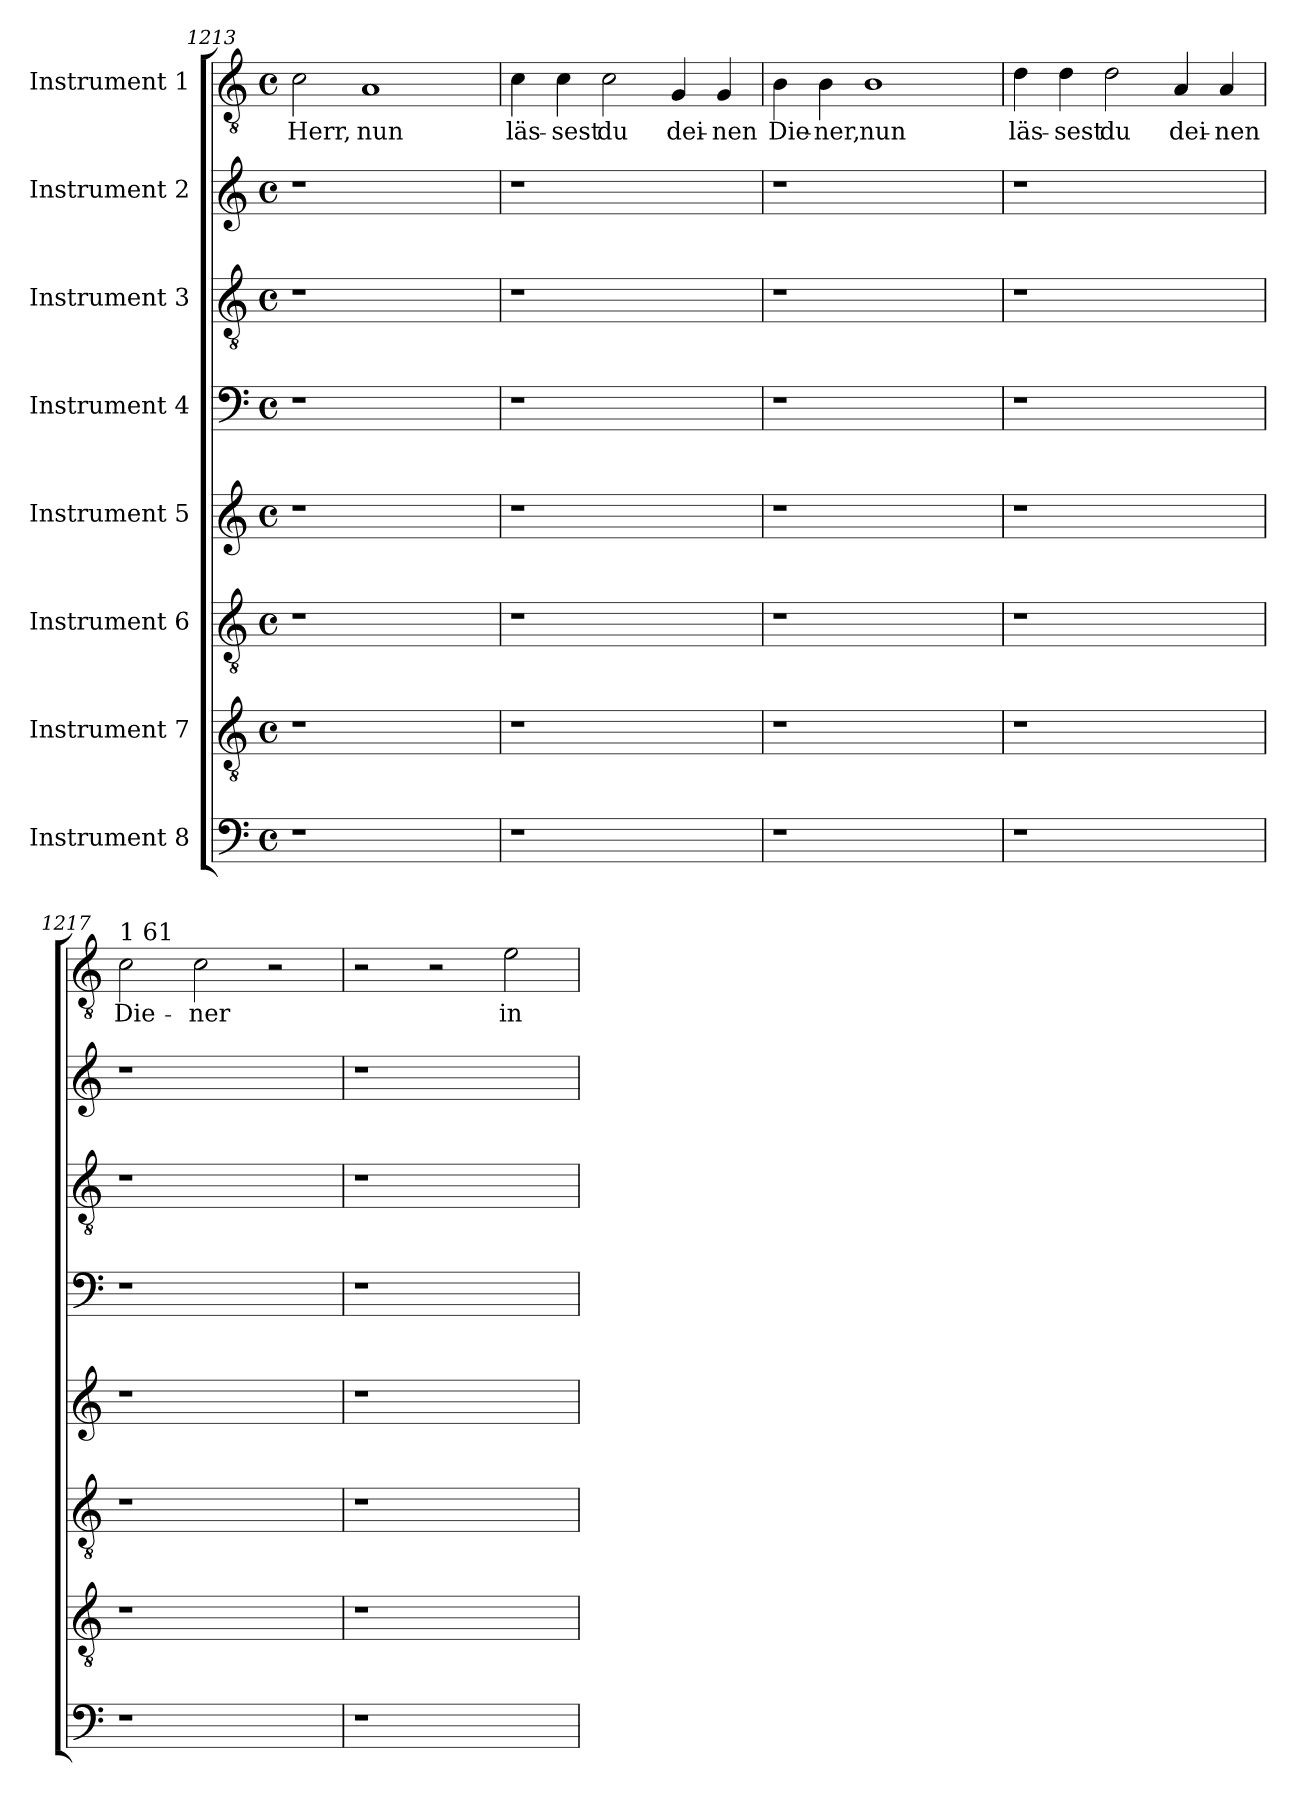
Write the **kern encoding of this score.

**kern	**kern	**kern	**kern	**kern	**kern	**kern	**kern	**text
*part8	*part7	*part6	*part5	*part4	*part3	*part2	*part1	*part1
*staff8	*staff7	*staff6	*staff5	*staff4	*staff3	*staff2	*staff1	*staff1
*I"Instrument 8	*I"Instrument 7	*I"Instrument 6	*I"Instrument 5	*I"Instrument 4	*I"Instrument 3	*I"Instrument 2	*I"Instrument 1	*
*clefF4	*clefGv2	*clefGv2	*clefG2	*clefF4	*clefGv2	*clefG2	*clefGv2	*
*M4/4	*M4/4	*M4/4	*M4/4	*M4/4	*M4/4	*M4/4	*M4/4	*
*met(c)	*met(c)	*met(c)	*met(c)	*met(c)	*met(c)	*met(c)	*met(c)	*
=1213	=1213	=1213	=1213	=1213	=1213	=1213	=1213	=1213
!	!	!	!	!	!	!	!	!LO:LY:b:cj
1r	1r	1r	1r	1r	1r	1r	2c\	Herr,
!	!	!	!	!	!	!	!	!LO:LY:b:cj
.	.	.	.	.	.	.	1A	nun
2ryy	2ryy	2ryy	2ryy	2ryy	2ryy	2ryy	.	.
=1214	=1214	=1214	=1214	=1214	=1214	=1214	=1214	=1214
!	!	!	!	!	!	!	!	!LO:LY:b
1r	1r	1r	1r	1r	1r	1r	4c\	läs-
!	!	!	!	!	!	!	!	!LO:LY:b:rj
.	.	.	.	.	.	.	4c\	-sest
!	!	!	!	!	!	!	!	!LO:LY:b:cj
.	.	.	.	.	.	.	2c\	du
!	!	!	!	!	!	!	!	!LO:LY:b
2ryy	2ryy	2ryy	2ryy	2ryy	2ryy	2ryy	4G/	dei-
!	!	!	!	!	!	!	!	!LO:LY:b:rj
.	.	.	.	.	.	.	4G/	-nen
=1215	=1215	=1215	=1215	=1215	=1215	=1215	=1215	=1215
!	!	!	!	!	!	!	!	!LO:LY:b
1r	1r	1r	1r	1r	1r	1r	4B\	Die-
!	!	!	!	!	!	!	!	!LO:LY:b:rj
.	.	.	.	.	.	.	4B\	-ner,
!	!	!	!	!	!	!	!	!LO:LY:b:cj
.	.	.	.	.	.	.	1B	nun
2ryy	2ryy	2ryy	2ryy	2ryy	2ryy	2ryy	.	.
=1216	=1216	=1216	=1216	=1216	=1216	=1216	=1216	=1216
!	!	!	!	!	!	!	!	!LO:LY:b
1r	1r	1r	1r	1r	1r	1r	4d\	läs-
!	!	!	!	!	!	!	!	!LO:LY:b:rj
.	.	.	.	.	.	.	4d\	-sest
!	!	!	!	!	!	!	!	!LO:LY:b:cj
.	.	.	.	.	.	.	2d\	du
!	!	!	!	!	!	!	!	!LO:LY:b
2ryy	2ryy	2ryy	2ryy	2ryy	2ryy	2ryy	4A/	dei-
!	!	!	!	!	!	!	!	!LO:LY:b:rj
.	.	.	.	.	.	.	4A/	-nen
!!LO:LB:g=z
=1217	=1217	=1217	=1217	=1217	=1217	=1217	=1217	=1217
!	!	!	!	!	!	!	!LO:TX:a:t=1 61	!
!	!	!	!	!	!	!	!	!LO:LY:b:cj
1r	1r	1r	1r	1r	1r	1r	2c\	Die-
!	!	!	!	!	!	!	!	!LO:LY:b:cj
.	.	.	.	.	.	.	2c\	-ner
2ryy	2ryy	2ryy	2ryy	2ryy	2ryy	2ryy	2r	.
=1218	=1218	=1218	=1218	=1218	=1218	=1218	=1218	=1218
1r	1r	1r	1r	1r	1r	1r	2r	.
.	.	.	.	.	.	.	2r	.
!	!	!	!	!	!	!	!	!LO:LY:b:cj
2ryy	2ryy	2ryy	2ryy	2ryy	2ryy	2ryy	2e\	in
=	=	=	=	=	=	=	=	=
*-	*-	*-	*-	*-	*-	*-	*-	*-
